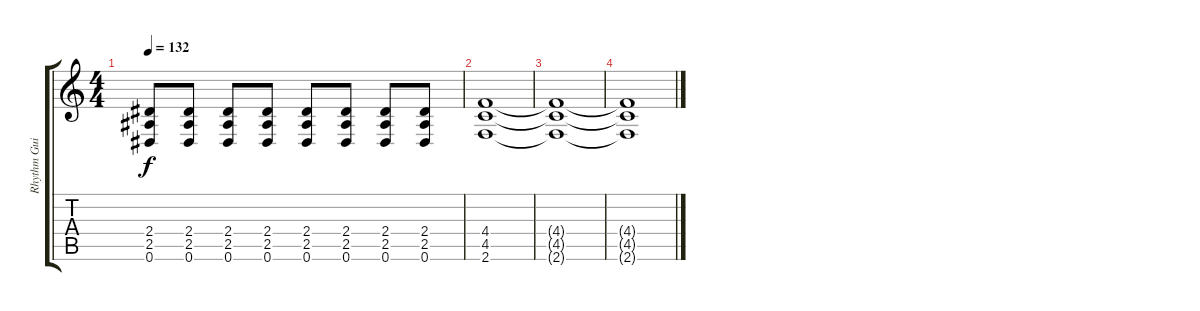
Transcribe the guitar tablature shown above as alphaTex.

\track ("Rhythm Guitar" "Rhythm Gui") {instrument distortionguitar}
\staff {score tabs}
\tuning (Eb4 Bb3 Gb3 Db3 Ab2 Eb2) {hide}
\ts (4 4)
\tempo 132
\clef g2
\ks c
(2.4 2.5 0.6).8{dy f} (2.4 2.5 0.6).8 (2.4 2.5 0.6).8 (2.4 2.5 0.6).8 (2.4 2.5 0.6).8 (2.4 2.5 0.6).8 (2.4 2.5 0.6).8 (2.4 2.5 0.6).8 |
(4.4 4.5 2.6).1{volume 0} |
(4.4{t} 4.5{t} 2.6{t}).1 |
(4.4{t} 4.5{t} 2.6{t}).1
